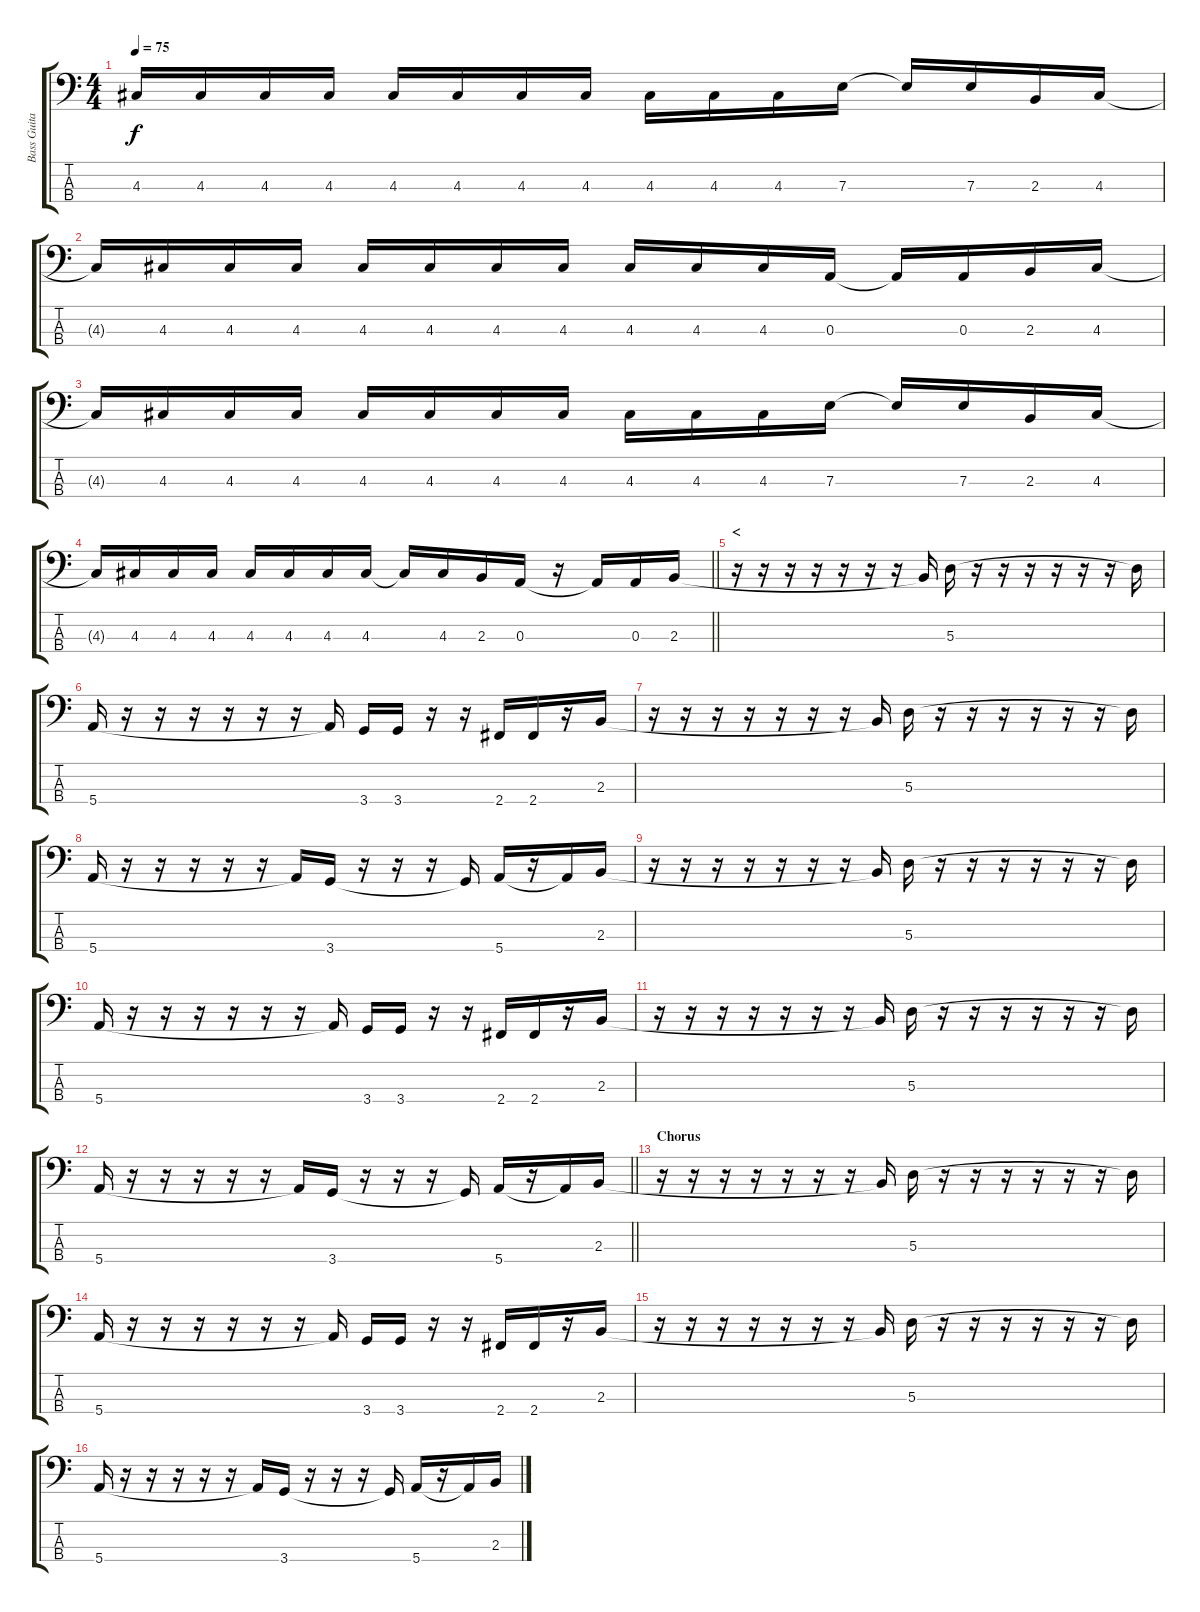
\track ("Bass Guitar" "Bass Guita") {instrument electricbassfinger}
\staff {score tabs}
\tuning (G2 D2 A1 E1) {hide}
\ts (4 4)
\tempo 75
\clef f4
\ks c
4.3{t}.16{dy f} 4.3.16 4.3.16 4.3.16 4.3.16 4.3.16 4.3.16 4.3.16 4.3.16 4.3.16 4.3.16 7.3.16 7.3{t}.16 7.3.16 2.3.16 4.3.16 |
4.3{t}.16 4.3.16 4.3.16 4.3.16 4.3.16 4.3.16 4.3.16 4.3.16 4.3.16 4.3.16 4.3.16 0.3.16 0.3{t}.16 0.3.16 2.3.16 4.3.16 |
4.3{t}.16 4.3.16 4.3.16 4.3.16 4.3.16 4.3.16 4.3.16 4.3.16 4.3.16 4.3.16 4.3.16 7.3.16 7.3{t}.16 7.3.16 2.3.16 4.3.16 |
\barLineRight lightlight
4.3{t}.16 4.3.16 4.3.16 4.3.16 4.3.16 4.3.16 4.3.16 4.3.16 4.3{t}.16 4.3.16 2.3.16 0.3.16 r.16 0.3{t}.16 0.3.16 2.3.16 |
\section ("" "<")
r.16 r.16 r.16 r.16 r.16 r.16 r.16 2.3{t}.16 5.3.16 r.16 r.16 r.16 r.16 r.16 r.16 5.3{t}.16 |
5.4.16 r.16 r.16 r.16 r.16 r.16 r.16 5.4{t}.16 3.4.16 3.4.16 r.16 r.16 2.4.16 2.4.16 r.16 2.3.16 |
r.16 r.16 r.16 r.16 r.16 r.16 r.16 2.3{t}.16 5.3.16 r.16 r.16 r.16 r.16 r.16 r.16 5.3{t}.16 |
5.4.16 r.16 r.16 r.16 r.16 r.16 5.4{t}.16 3.4.16 r.16 r.16 r.16 3.4{t}.16 5.4.16 r.16 5.4{t}.16 2.3.16 |
r.16 r.16 r.16 r.16 r.16 r.16 r.16 2.3{t}.16 5.3.16 r.16 r.16 r.16 r.16 r.16 r.16 5.3{t}.16 |
5.4.16 r.16 r.16 r.16 r.16 r.16 r.16 5.4{t}.16 3.4.16 3.4.16 r.16 r.16 2.4.16 2.4.16 r.16 2.3.16 |
r.16 r.16 r.16 r.16 r.16 r.16 r.16 2.3{t}.16 5.3.16 r.16 r.16 r.16 r.16 r.16 r.16 5.3{t}.16 |
\barLineRight lightlight
5.4.16 r.16 r.16 r.16 r.16 r.16 5.4{t}.16 3.4.16 r.16 r.16 r.16 3.4{t}.16 5.4.16 r.16 5.4{t}.16 2.3.16 |
\section ("" "Chorus")
r.16 r.16 r.16 r.16 r.16 r.16 r.16 2.3{t}.16 5.3.16 r.16 r.16 r.16 r.16 r.16 r.16 5.3{t}.16 |
5.4.16 r.16 r.16 r.16 r.16 r.16 r.16 5.4{t}.16 3.4.16 3.4.16 r.16 r.16 2.4.16 2.4.16 r.16 2.3.16 |
r.16 r.16 r.16 r.16 r.16 r.16 r.16 2.3{t}.16 5.3.16 r.16 r.16 r.16 r.16 r.16 r.16 5.3{t}.16 |
5.4.16 r.16 r.16 r.16 r.16 r.16 5.4{t}.16 3.4.16 r.16 r.16 r.16 3.4{t}.16 5.4.16 r.16 5.4{t}.16 2.3.16
